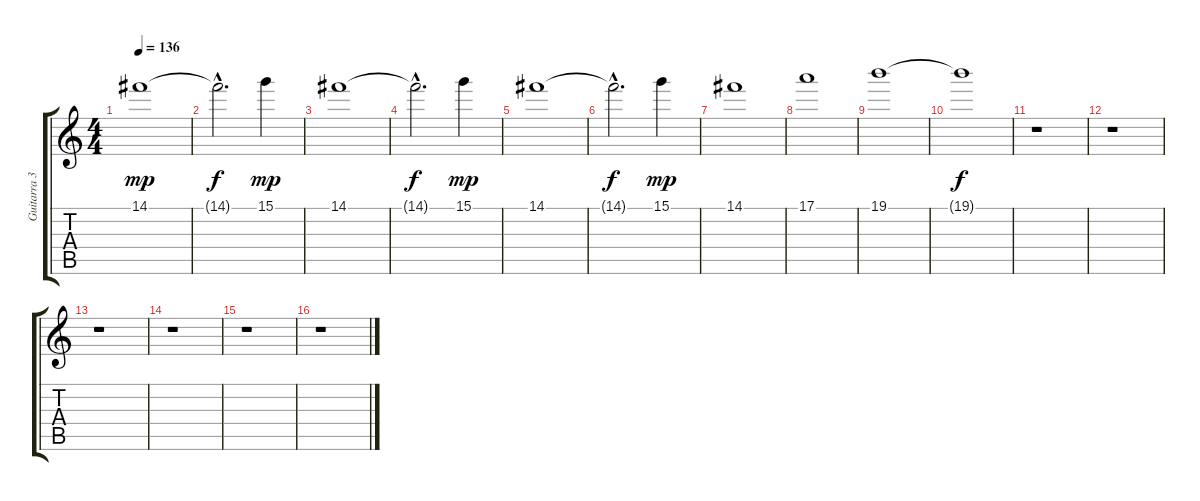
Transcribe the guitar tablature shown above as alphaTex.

\track ("Guitarra 3" "Guitarra 3") {instrument electricguitarjazz}
\staff {score tabs}
\tuning (E4 B3 G3 D3 A2 E2) {hide}
\ts (4 4)
\tempo 136
\clef g2
\ks c
14.1.1{dy mp} |
14.1{hac t}.2{d dy f} 15.1.4{dy mp} |
14.1.1 |
14.1{hac t}.2{d dy f} 15.1.4{dy mp} |
14.1.1 |
14.1{hac t}.2{d dy f} 15.1.4{dy mp} |
14.1.1 |
17.1.1 |
19.1.1 |
19.1{t}.1{dy f} |
r.1 |
r.1 |
r.1 |
r.1 |
r.1 |
r.1
